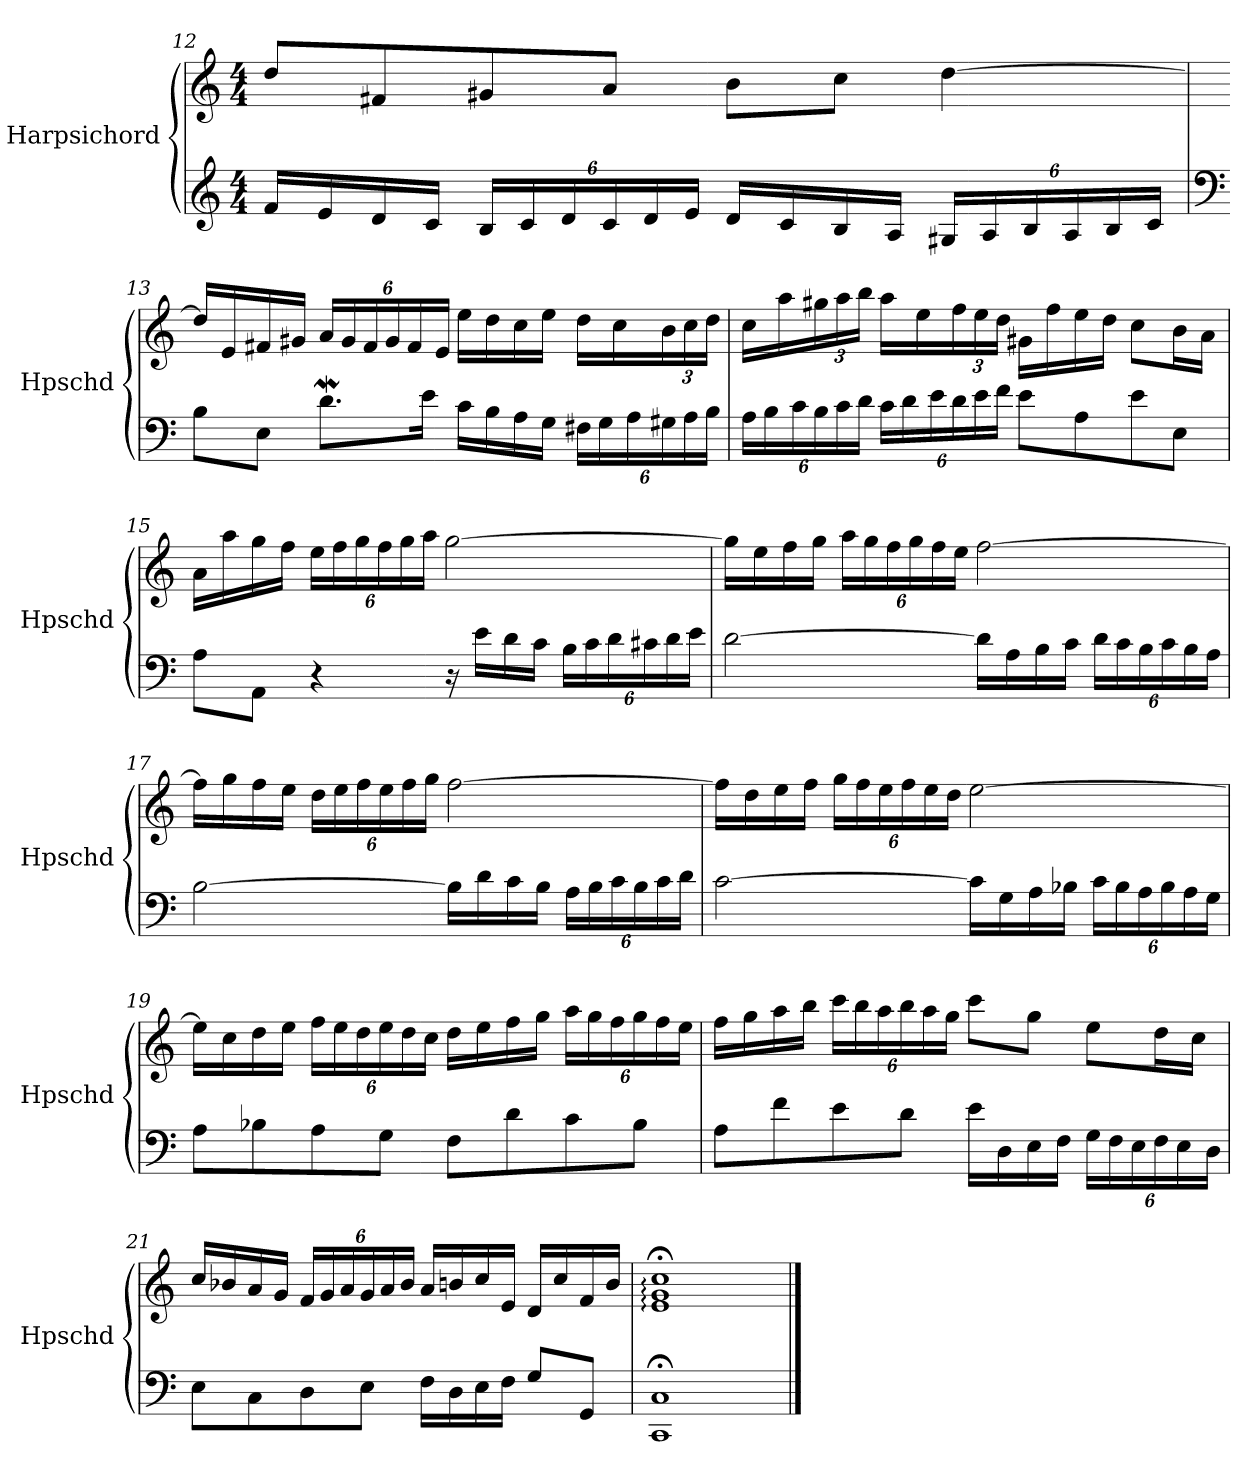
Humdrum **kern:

**kern	**kern
*part1	*part1
*staff2	*staff1
*I"Harpsichord	*
*I'Hpschd	*
*clefG2	*clefG2
*k[]	*k[]
*M4/4	*M4/4
=12	=12
16f/LL	8dd/L
16e/	.
16d/	8f#X/
16c/JJ	.
*Xbrackettup	*
24B/LL	8g#X/
24c/	.
24d/	.
24c/	8a/J
24d/	.
24e/JJ	.
16d/LL	8b\L
16c/	.
16B/	8cc\J
16A/JJ	.
24G#X/LL	[4dd\
24A/	.
24B/	.
24A/	.
24B/	.
24c/JJ	.
!!LO:PB:g=z
=13	=13
*clefF4	*
8B\L	16dd/LL]
.	16e/
8E\J	16f#X/
.	16g#X/JJ
*	*Xbrackettup
8.dW\L	24a/LL
.	24g#/
.	24f#/
.	24g#/
.	24f#/
16e\Jk	.
.	24e/JJ
16c\LL	16ee\LL
16B\	16dd\
16A\	16cc\
16G\JJ	16ee\JJ
24F#X\LL	16dd\LL
24G\	.
.	16cc\
24A\	.
24G#X\	24b\
24A\	24cc\
24B\JJ	24dd\JJ
=14	=14
24A\LL	16cc\LL
24B\	.
.	16aa\
24c\	.
24B\	24gg#X\
24c\	24aa\
24d\JJ	24bb\JJ
24c\LL	16aa\LL
24d\	.
.	16ee\
24e\	.
24d\	24ff\
24e\	24ee\
24f\JJ	24dd\JJ
8e\L	16g#X\LL
.	16ff\
8A\	16ee\
.	16dd\JJ
8e\	8cc\L
8E\J	16b\L
.	16a\JJ
!!LO:LB:g=z
=15	=15
8A\L	16a\LL
.	16aa\
8AA\J	16gg\
.	16ff\JJ
4r	24ee\LL
.	24ff\
.	24gg\
.	24ff\
.	24gg\
.	24aa\JJ
16r	[2gg\
16e\LL	.
16d\	.
16c\JJ	.
24B\LL	.
24c\	.
24d\	.
24c#X\	.
24d\	.
24e\JJ	.
=16	=16
[2d\	16gg\LL]
.	16ee\
.	16ff\
.	16gg\JJ
.	24aa\LL
.	24gg\
.	24ff\
.	24gg\
.	24ff\
.	24ee\JJ
16d\LL]	[2ff\
16A\	.
16B\	.
16c\JJ	.
24d\LL	.
24c\	.
24B\	.
24c\	.
24B\	.
24A\JJ	.
!!LO:LB:g=z
=17	=17
[2B\	16ff\LL]
.	16gg\
.	16ff\
.	16ee\JJ
.	24dd\LL
.	24ee\
.	24ff\
.	24ee\
.	24ff\
.	24gg\JJ
16B\LL]	[2ff\
16d\	.
16c\	.
16B\JJ	.
24A\LL	.
24B\	.
24c\	.
24B\	.
24c\	.
24d\JJ	.
=18	=18
[2c\	16ff\LL]
.	16dd\
.	16ee\
.	16ff\JJ
.	24gg\LL
.	24ff\
.	24ee\
.	24ff\
.	24ee\
.	24dd\JJ
16c\LL]	[2ee\
16G\	.
16A\	.
16B-X\JJ	.
24c\LL	.
24B-\	.
24A\	.
24B-\	.
24A\	.
24G\JJ	.
!!LO:LB:g=z
=19	=19
8A\L	16ee\LL]
.	16cc\
8B-X\	16dd\
.	16ee\JJ
8A\	24ff\LL
.	24ee\
.	24dd\
8G\J	24ee\
.	24dd\
.	24cc\JJ
8F\L	16dd\LL
.	16ee\
8d\	16ff\
.	16gg\JJ
8c\	24aa\LL
.	24gg\
.	24ff\
8B-\J	24gg\
.	24ff\
.	24ee\JJ
=20	=20
8A\L	16ff\LL
.	16gg\
8f\	16aa\
.	16bb\JJ
8e\	24ccc\LL
.	24bb\
.	24aa\
8d\J	24bb\
.	24aa\
.	24gg\JJ
16e\LL	8ccc\L
16D\	.
16E\	8gg\J
16F\JJ	.
24G\LL	8ee\L
24F\	.
24E\	.
24F\	16dd\L
24E\	.
.	16cc\JJ
24D\JJ	.
!!LO:LB:g=z
=21	=21
8E\L	16cc/LL
.	16b-X/
8C\	16a/
.	16g/JJ
8D\	24f/LL
.	24g/
.	24a/
8E\J	24g/
.	24a/
.	24b-/JJ
16F\LL	16a/LL
16D\	16bn/
16E\	16cc/
16F\JJ	16e/JJ
8G/L	16d/LL
.	16cc/
8GG/J	16f/
.	16b/JJ
=22	=22
1CC; 1C;	1e;<: 1g;<: 1cc;<:
==	==
*-	*-
